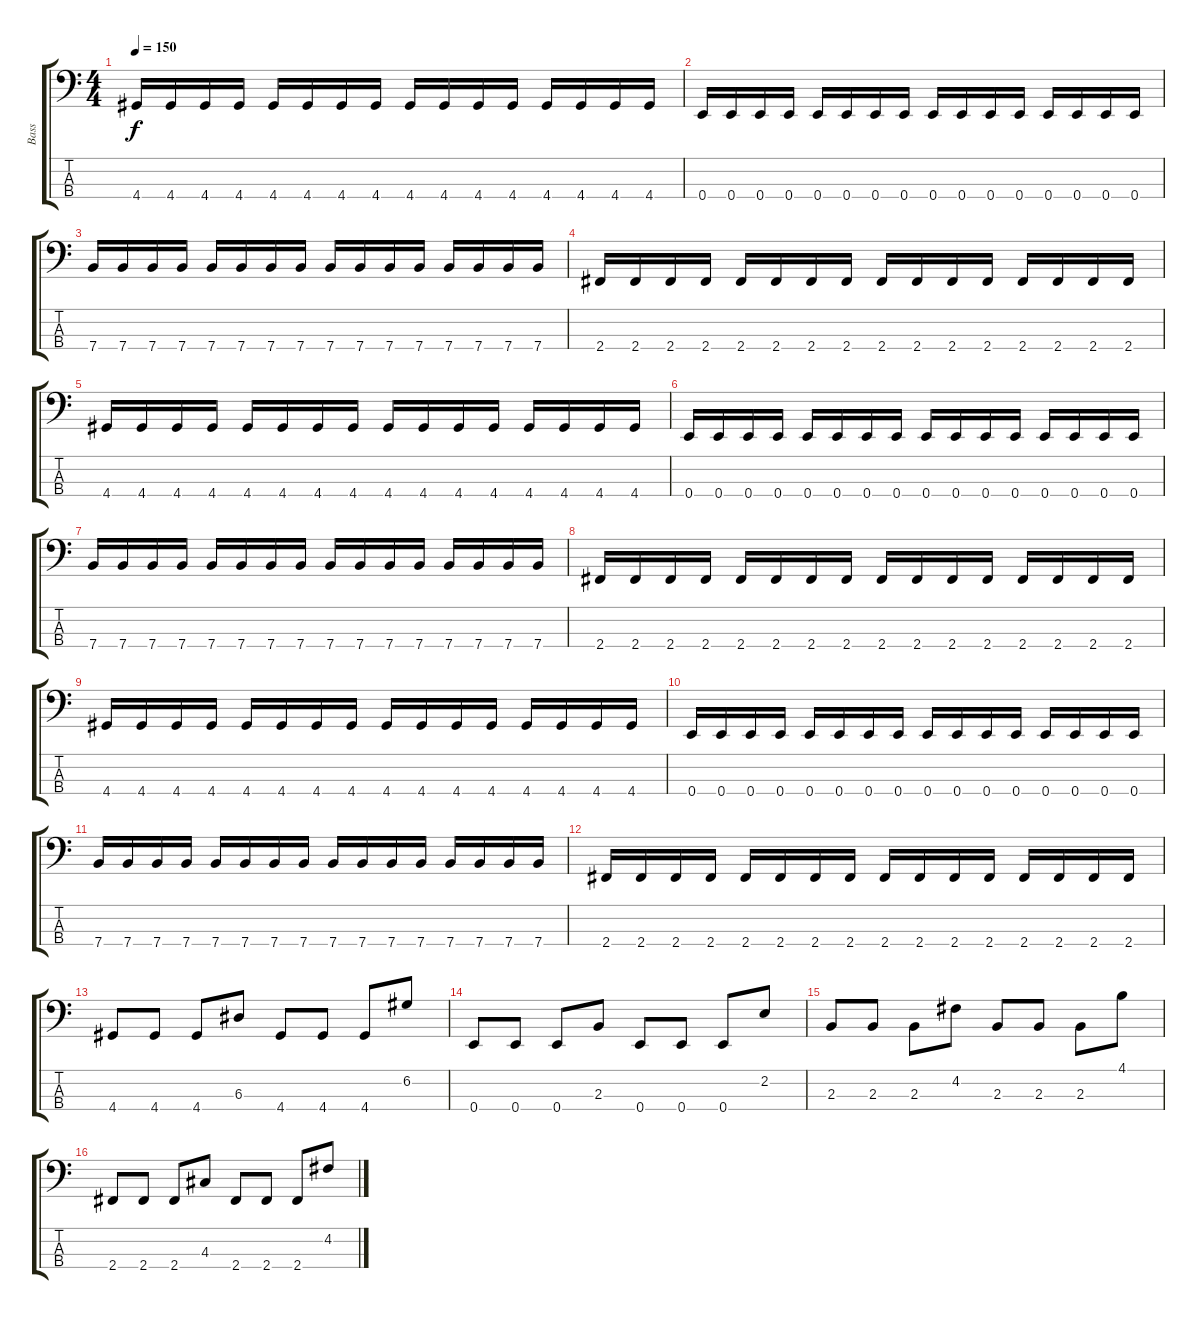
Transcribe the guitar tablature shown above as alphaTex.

\track ("Bass" "Bass") {instrument electricbassfinger}
\staff {score tabs}
\tuning (G2 D2 A1 E1) {hide}
\ts (4 4)
\tempo 150
\clef f4
\ks c
4.4.16{dy f} 4.4.16 4.4.16 4.4.16 4.4.16 4.4.16 4.4.16 4.4.16 4.4.16 4.4.16 4.4.16 4.4.16 4.4.16 4.4.16 4.4.16 4.4.16 |
0.4.16 0.4.16 0.4.16 0.4.16 0.4.16 0.4.16 0.4.16 0.4.16 0.4.16 0.4.16 0.4.16 0.4.16 0.4.16 0.4.16 0.4.16 0.4.16 |
7.4.16 7.4.16 7.4.16 7.4.16 7.4.16 7.4.16 7.4.16 7.4.16 7.4.16 7.4.16 7.4.16 7.4.16 7.4.16 7.4.16 7.4.16 7.4.16 |
2.4.16 2.4.16 2.4.16 2.4.16 2.4.16 2.4.16 2.4.16 2.4.16 2.4.16 2.4.16 2.4.16 2.4.16 2.4.16 2.4.16 2.4.16 2.4.16 |
4.4.16 4.4.16 4.4.16 4.4.16 4.4.16 4.4.16 4.4.16 4.4.16 4.4.16 4.4.16 4.4.16 4.4.16 4.4.16 4.4.16 4.4.16 4.4.16 |
0.4.16 0.4.16 0.4.16 0.4.16 0.4.16 0.4.16 0.4.16 0.4.16 0.4.16 0.4.16 0.4.16 0.4.16 0.4.16 0.4.16 0.4.16 0.4.16 |
7.4.16 7.4.16 7.4.16 7.4.16 7.4.16 7.4.16 7.4.16 7.4.16 7.4.16 7.4.16 7.4.16 7.4.16 7.4.16 7.4.16 7.4.16 7.4.16 |
2.4.16 2.4.16 2.4.16 2.4.16 2.4.16 2.4.16 2.4.16 2.4.16 2.4.16 2.4.16 2.4.16 2.4.16 2.4.16 2.4.16 2.4.16 2.4.16 |
4.4.16 4.4.16 4.4.16 4.4.16 4.4.16 4.4.16 4.4.16 4.4.16 4.4.16 4.4.16 4.4.16 4.4.16 4.4.16 4.4.16 4.4.16 4.4.16 |
0.4.16 0.4.16 0.4.16 0.4.16 0.4.16 0.4.16 0.4.16 0.4.16 0.4.16 0.4.16 0.4.16 0.4.16 0.4.16 0.4.16 0.4.16 0.4.16 |
7.4.16 7.4.16 7.4.16 7.4.16 7.4.16 7.4.16 7.4.16 7.4.16 7.4.16 7.4.16 7.4.16 7.4.16 7.4.16 7.4.16 7.4.16 7.4.16 |
2.4.16 2.4.16 2.4.16 2.4.16 2.4.16 2.4.16 2.4.16 2.4.16 2.4.16 2.4.16 2.4.16 2.4.16 2.4.16 2.4.16 2.4.16 2.4.16 |
4.4.8 4.4.8 4.4.8 6.3.8 4.4.8 4.4.8 4.4.8 6.2.8 |
0.4.8 0.4.8 0.4.8 2.3.8 0.4.8 0.4.8 0.4.8 2.2.8 |
2.3.8 2.3.8 2.3.8 4.2.8 2.3.8 2.3.8 2.3.8 4.1.8 |
2.4.8 2.4.8 2.4.8 4.3.8 2.4.8 2.4.8 2.4.8 4.2.8
